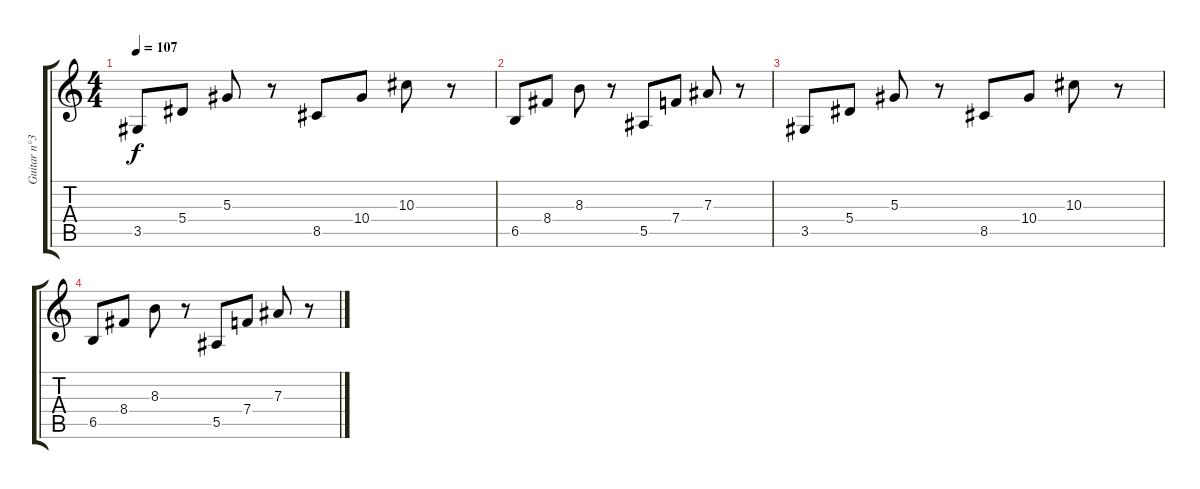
\track ("Guitar n°3" "Guitar n°3") {instrument overdrivenguitar}
\staff {score tabs}
\tuning (C4 G3 Eb3 Bb2 F2 C2) {hide}
\ts (4 4)
\tempo 107
\clef g2
\ks c
3.5.8{dy f} 5.4.8 5.3.8 r.8 8.5.8 10.4.8 10.3.8 r.8 |
6.5.8 8.4.8 8.3.8 r.8 5.5.8 7.4.8 7.3.8 r.8 |
3.5.8 5.4.8 5.3.8 r.8 8.5.8 10.4.8 10.3.8 r.8 |
6.5.8 8.4.8 8.3.8 r.8 5.5.8 7.4.8 7.3.8 r.8
